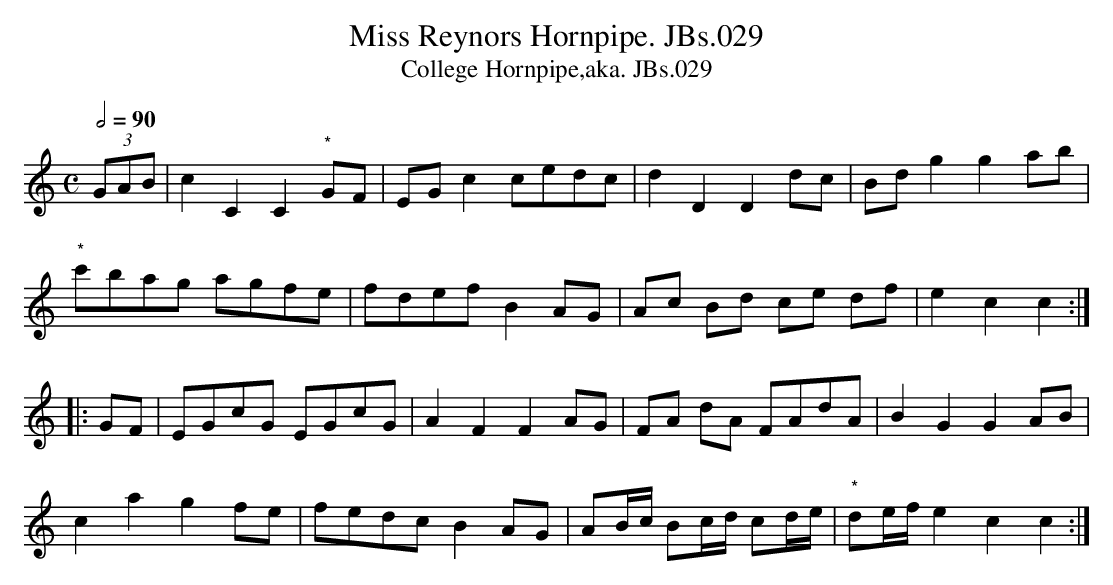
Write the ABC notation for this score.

X:1
T:Miss Reynors Hornpipe. JBs.029
T:College Hornpipe,aka. JBs.029
M:C
L:1/8
Q:1/2=90
K:C major
(3GAB|c2C2C2"*"GF|EG c2cedc|d2D2D2dc|Bd g2g2ab|!
"*"c'bag agfe| fdef B2AG|Ac Bd ce df|e2c2c2:|!
|:GF|EGcG EGcG|A2F2F2AG|FA dA FAdA|B2G2G2AB|!
c2a2g2fe|fedcB2AG|AB/c/ Bc/d/ cd/e/|"*"de/f/ e2c2c2:|
